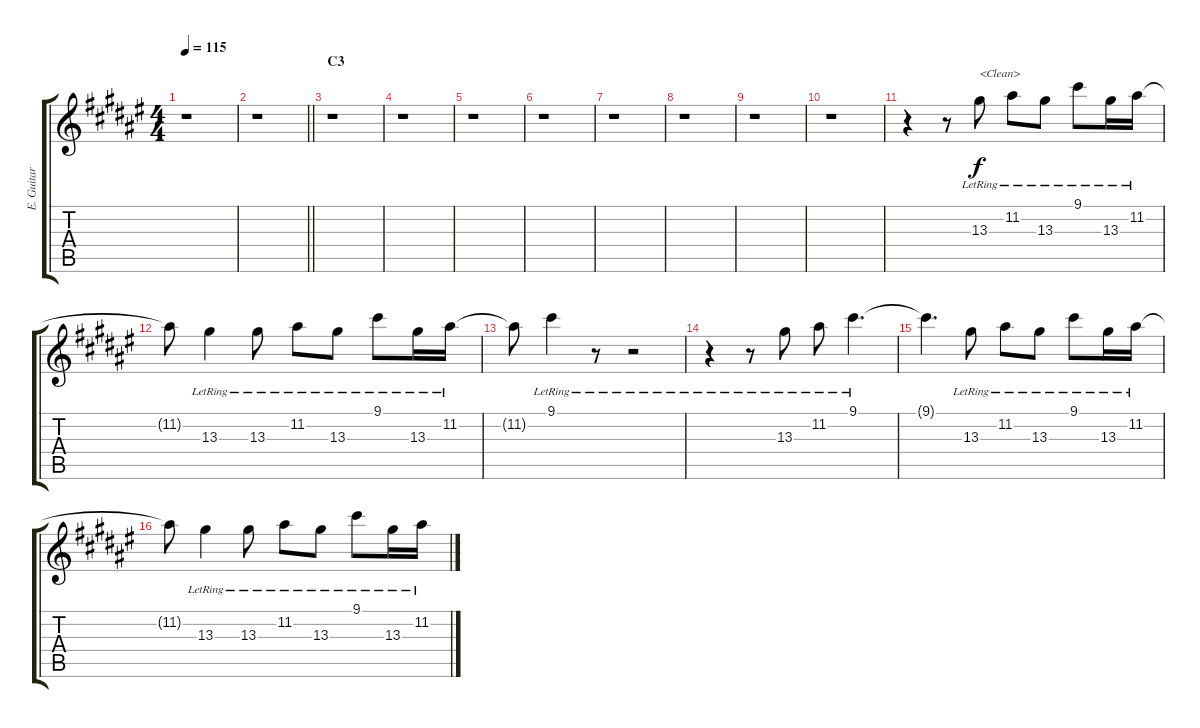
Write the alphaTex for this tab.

\track ("E. Guitar II" "E. Guitar ") {instrument electricguitarclean}
\staff {score tabs}
\tuning (E4 B3 G3 D3 A2 E2) {hide}
\ts (4 4)
\tempo 115
\clef g2
\ks f#
r.1{dy f} |
\barLineRight lightlight
r.1 |
\section ("" "C3")
r.1 |
r.1 |
r.1 |
r.1 |
r.1 |
r.1 |
r.1 |
r.1 |
r.4 r.8 13.3{lr}.8{txt "<Clean>" instrument electricguitarclean} 11.2{lr}.8 13.3{lr}.8 9.1{lr}.8 13.3{lr}.16 11.2{lr}.16 |
11.2{t}.8 13.3{lr}.4 13.3{lr}.8 11.2{lr}.8 13.3{lr}.8 9.1{lr}.8 13.3{lr}.16 11.2{lr}.16 |
11.2{t}.8 9.1{lr}.4 r.8 r.2 |
r.4 r.8 13.3{lr}.8 11.2{lr}.8 9.1{lr}.4{d} |
9.1{t}.4{d} 13.3{lr}.8 11.2{lr}.8 13.3{lr}.8 9.1{lr}.8 13.3{lr}.16 11.2{lr}.16 |
11.2{t}.8 13.3{lr}.4 13.3{lr}.8 11.2{lr}.8 13.3{lr}.8 9.1{lr}.8 13.3{lr}.16 11.2{lr}.16
